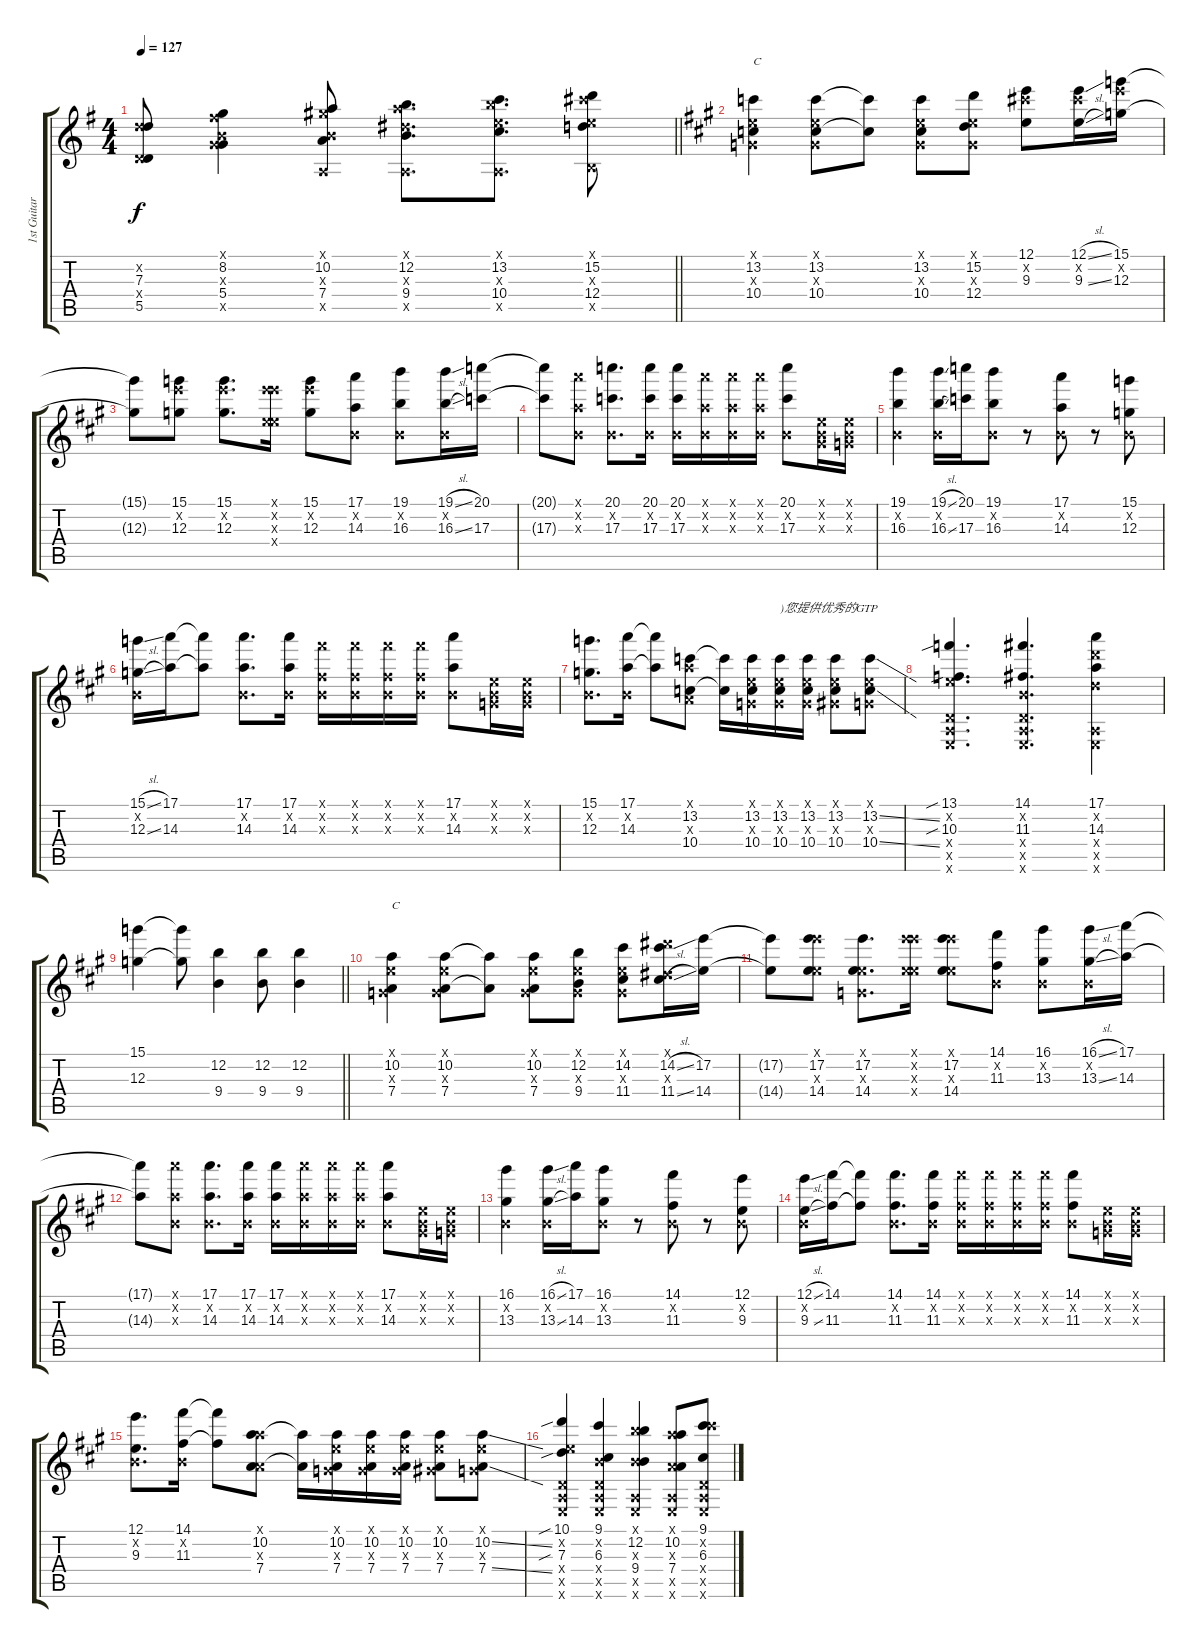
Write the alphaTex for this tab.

\track ("1st Guitar" "1st Guitar") {instrument acousticguitarsteel}
\staff {score tabs}
\tuning (E4 B3 G3 D3 A2 E2) {hide}
\ts (4 4)
\tempo 127
\clef g2
\barLineRight lightlight
\ks g
(3.2{x} 7.3 0.4{x} 5.5).8{dy f} (2.1{x} 8.2 4.3{x} 5.4 10.5{x}).4 (4.1{x} 10.2 4.3{x} 7.4 0.5{x}).8 (5.1{x} 12.2 8.3{x} 9.4 0.5{x}).8{d} (7.1{x} 13.2 9.3{x} 10.4 0.5{x}).8{d} (9.1{x} 15.2 9.3{x} 12.4 2.5{x}).8 |
\ks a
(0.1{x} 13.2 0.3{x} 10.4).4{txt "C" volume 16} (0.1{x} 13.2 0.3{x} 10.4).8 (13.2{t} 10.4{t}).8 (0.1{x} 13.2 0.3{x} 10.4).8 (0.1{x} 15.2 0.3{x} 12.4).8 (12.1 14.2{x} 9.3).8 (12.1{sl} 14.2{x} 9.3{sl}).16 (15.1 17.2{x} 12.3).16 |
(15.1{t} 12.3{t}).8 (15.1 17.2{x} 12.3).8 (15.1 17.2{x} 12.3).8{d} (12.1{x} 17.2{x} 9.3{x} 14.4{x}).16 (15.1 17.2{x} 12.3).8 (17.1 0.2{x} 14.3).8 (19.1 0.2{x} 16.3).8 (19.1{sl} 0.2{x} 16.3{sl}).16 (20.1 17.3).16 |
(20.1{t} 17.3{t}).8 (17.1{x} 0.2{x} 14.3{x}).8 (20.1 0.2{x} 17.3).8{d} (20.1 0.2{x} 17.3).16 (20.1 0.2{x} 17.3).16 (17.1{x} 0.2{x} 14.3{x}).16 (17.1{x} 0.2{x} 14.3{x}).16 (17.1{x} 0.2{x} 14.3{x}).16 (20.1 0.2{x} 17.3).8 (0.1{x} 0.2{x} 1.3{x}).16 (0.1{x} 0.2{x} 0.3{x}).16 |
(19.1 0.2{x} 16.3).4 (19.1{sl} 0.2{x} 16.3{sl}).16 (20.1 17.3).16 (19.1 0.2{x} 16.3).8 r.8 (17.1 0.2{x} 14.3).8 r.8 (15.1 0.2{x} 12.3).8 |
(15.1{sl} 0.2{x} 12.3{sl}).16 (17.1 14.3).16 (17.1{t} 14.3{t}).8 (17.1 0.2{x} 14.3).8{d} (17.1 0.2{x} 14.3).16 (14.1{x} 0.2{x} 11.3{x}).16 (14.1{x} 0.2{x} 11.3{x}).16 (14.1{x} 0.2{x} 11.3{x}).16 (14.1{x} 0.2{x} 11.3{x}).16 (17.1 0.2{x} 14.3).8 (0.1{x} 0.2{x} 0.3{x}).16 (0.1{x} 0.2{x} 0.3{x}).16 |
(15.1 0.2{x} 12.3).8{d} (17.1 0.2{x} 14.3).16 (17.1{t} 14.3{t}).8 (5.1{x} 13.2 2.3{x} 10.4).8 (13.2{t} 10.4{t}).16 (0.1{x} 13.2 0.3{x} 10.4).16 (0.1{x} 13.2 0.3{x} 10.4).16{txt ")您提供优秀的GTP"} (0.1{x} 13.2 0.3{x} 10.4).16 (0.1{x} 13.2 1.3{x} 10.4).8 (0.1{x} 13.2{ss} 0.3{x} 10.4{ss}).8 |
(13.1{sib} 5.2{x} 10.3{sib} 0.4{x} 0.5{x} 0.6{x}).4{d} (14.1 0.2{x} 11.3 0.4{x} 0.5{x} 0.6{x}).4{d} (17.1 15.2{x} 14.3 12.4{x} 0.5{x} 0.6{x}).4 |
\barLineRight lightlight
(15.1 12.3).4 (15.1{t} 12.3{t}).8 (12.2 9.4).4 (12.2 9.4).8 (12.2 9.4).4 |
(0.1{x} 10.2 0.3{x} 7.4).4{txt "C"} (0.1{x} 10.2 0.3{x} 7.4).8 (10.2{t} 7.4{t}).8 (0.1{x} 10.2 0.3{x} 7.4).8 (0.1{x} 12.2 0.3{x} 9.4).8 (0.1{x} 14.2 0.3{x} 11.4).8 (11.1{x} 14.2{sl} 8.3{x} 11.4{sl}).16 (17.2 14.4).16 |
(17.2{t} 14.4{t}).8 (12.1{x} 17.2 9.3{x} 14.4).8 (0.1{x} 17.2 0.3{x} 14.4).8{d} (12.1{x} 17.2{x} 9.3{x} 14.4{x}).16 (12.1{x} 17.2 9.3{x} 14.4).8 (14.1 0.2{x} 11.3).8 (16.1 0.2{x} 13.3).8 (16.1{sl} 0.2{x} 13.3{sl}).16 (17.1 14.3).16 |
(17.1{t} 14.3{t}).8 (17.1{x} 0.2{x} 14.3{x}).8 (17.1 0.2{x} 14.3).8{d} (17.1 0.2{x} 14.3).16 (17.1 0.2{x} 14.3).16 (17.1{x} 0.2{x} 14.3{x}).16 (17.1{x} 0.2{x} 14.3{x}).16 (17.1{x} 0.2{x} 14.3{x}).16 (17.1 0.2{x} 14.3).8 (0.1{x} 0.2{x} 1.3{x}).16 (0.1{x} 0.2{x} 0.3{x}).16 |
(16.1 0.2{x} 13.3).4 (16.1{sl} 0.2{x} 13.3{sl}).16 (17.1 14.3).16 (16.1 0.2{x} 13.3).8 r.8 (14.1 0.2{x} 11.3).8 r.8 (12.1 0.2{x} 9.3).8 |
(12.1{sl} 0.2{x} 9.3{sl}).16 (14.1 11.3).16 (14.1{t} 11.3{t}).8 (14.1 0.2{x} 11.3).8{d} (14.1 0.2{x} 11.3).16 (14.1{x} 0.2{x} 11.3{x}).16 (14.1{x} 0.2{x} 11.3{x}).16 (14.1{x} 0.2{x} 11.3{x}).16 (14.1{x} 0.2{x} 11.3{x}).16 (14.1 0.2{x} 11.3).8 (0.1{x} 0.2{x} 0.3{x}).16 (0.1{x} 0.2{x} 0.3{x}).16 |
(12.1 0.2{x} 9.3).8{d} (14.1 0.2{x} 11.3).16 (14.1{t} 11.3{t}).8 (5.1{x} 10.2 2.3{x} 7.4).8 (10.2{t} 7.4{t}).16 (0.1{x} 10.2 0.3{x} 7.4).16 (0.1{x} 10.2 0.3{x} 7.4).16 (0.1{x} 10.2 0.3{x} 7.4).16 (0.1{x} 10.2 1.3{x} 7.4).8 (0.1{x} 10.2{ss} 0.3{x} 7.4{ss}).8 |
(10.1{sib} 5.2{x} 7.3{sib} 0.4{x} 0.5{x} 0.6{x}).4 (9.1 0.2{x} 6.3 0.4{x} 0.5{x} 0.6{x}).4 (7.1{x} 12.2 4.3{x} 9.4 0.5{x} 0.6{x}).4 (5.1{x} 10.2 2.3{x} 7.4 0.5{x} 0.6{x}).8 (9.1 14.2{x} 6.3 0.4{x} 0.5{x} 0.6{x}).8
